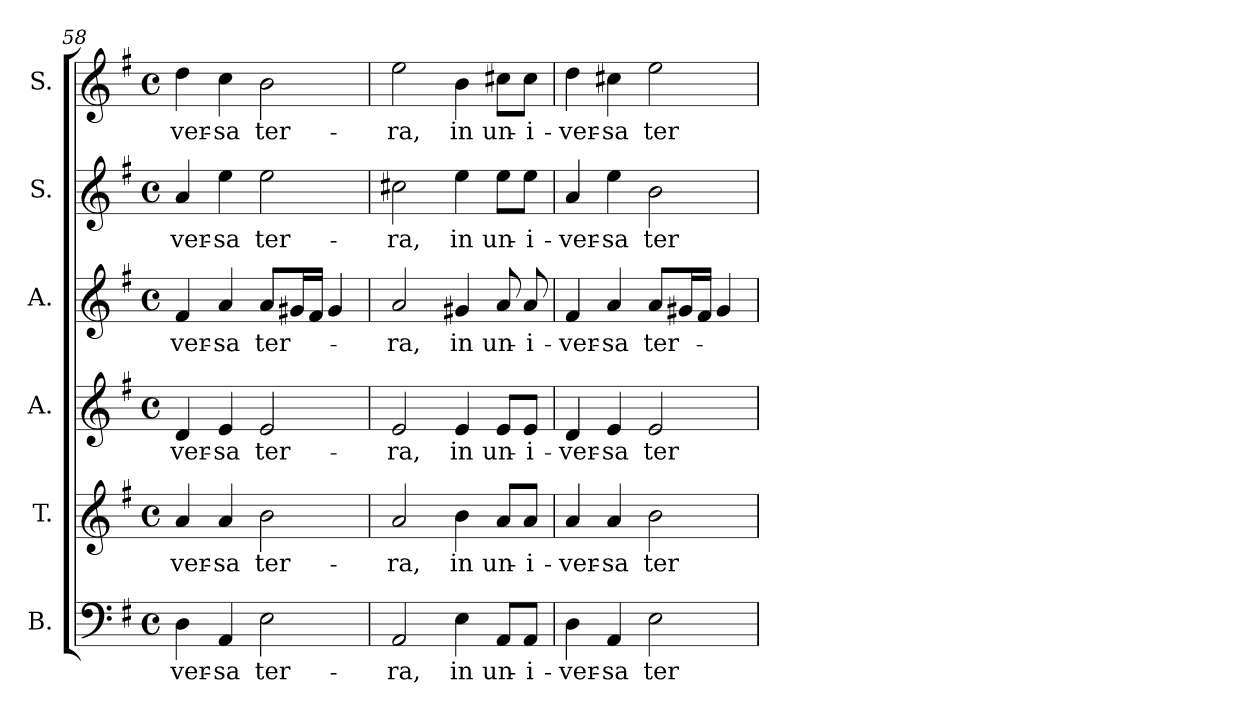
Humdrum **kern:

**kern	**text	**kern	**text	**kern	**text	**kern	**text	**kern	**text	**kern	**text
*part6	*part6	*part5	*part5	*part4	*part4	*part3	*part3	*part2	*part2	*part1	*part1
*staff6	*staff6	*staff5	*staff5	*staff4	*staff4	*staff3	*staff3	*staff2	*staff2	*staff1	*staff1
*I"B.	*	*I"T.	*	*I"A.	*	*I"A.	*	*I"S.	*	*I"S.	*
*I'B.	*	*I'T.	*	*I'A.	*	*I'A.	*	*I'S.	*	*I'S.	*
*clefF4	*	*clefG2	*	*clefG2	*	*clefG2	*	*clefG2	*	*clefG2	*
*	*	*ITrd7c12	*	*	*	*	*	*	*	*	*
*k[f#]	*	*k[f#]	*	*k[f#]	*	*k[f#]	*	*k[f#]	*	*k[f#]	*
*G:	*	*G:	*	*G:	*	*G:	*	*G:	*	*G:	*
*M4/4	*	*M4/4	*	*M4/4	*	*M4/4	*	*M4/4	*	*M4/4	*
*met(c)	*	*met(c)	*	*met(c)	*	*met(c)	*	*met(c)	*	*met(c)	*
=58	=58	=58	=58	=58	=58	=58	=58	=58	=58	=58	=58
!	!LO:LY:b:color=#000000	!	!	!	!	!	!	!	!	!	!
!	!	!	!LO:LY:b:color=#000000	!	!	!	!	!	!	!	!
!	!	!	!	!	!LO:LY:b:color=#000000	!	!	!	!	!	!
!	!	!	!	!	!	!	!LO:LY:b:color=#000000	!	!	!	!
!	!	!	!	!	!	!	!	!	!LO:LY:b:color=#000000	!	!
!	!	!	!	!	!	!	!	!	!	!	!LO:LY:b:color=#000000
4Di\	-ver-	4Ai/	-ver-	4di/	-ver-	4f#i/	-ver-	4ai/	-ver-	4ddi\	-ver-
!	!LO:LY:b:color=#000000	!	!	!	!	!	!	!	!	!	!
!	!	!	!LO:LY:b:color=#000000	!	!	!	!	!	!	!	!
!	!	!	!	!	!LO:LY:b:color=#000000	!	!	!	!	!	!
!	!	!	!	!	!	!	!LO:LY:b:color=#000000	!	!	!	!
!	!	!	!	!	!	!	!	!	!LO:LY:b:color=#000000	!	!
!	!	!	!	!	!	!	!	!	!	!	!LO:LY:b:color=#000000
4AAi/	-sa	4Ai/	-sa	4ei/	-sa	4ai/	-sa	4eei\	-sa	4cci\	-sa
!	!LO:LY:b:color=#000000	!	!	!	!	!	!	!	!	!	!
!	!	!	!LO:LY:b:color=#000000	!	!	!	!	!	!	!	!
!	!	!	!	!	!LO:LY:b:color=#000000	!	!	!	!	!	!
!	!	!	!	!	!	!	!LO:LY:b:color=#000000	!	!	!	!
!	!	!	!	!	!	!	!	!	!LO:LY:b:color=#000000	!	!
!	!	!	!	!	!	!	!	!	!	!	!LO:LY:b:color=#000000
2Ei\	ter-	2Bi\	ter-	2ei/	ter-	8ai/L	ter-	2eei\	ter-	2bi\	ter-
.	.	.	.	.	.	16g#Xi/L	.	.	.	.	.
.	.	.	.	.	.	16f#i/JJ	.	.	.	.	.
.	.	.	.	.	.	4g#i/	.	.	.	.	.
=59	=59	=59	=59	=59	=59	=59	=59	=59	=59	=59	=59
!	!LO:LY:b:color=#000000	!	!	!	!	!	!	!	!	!	!
!	!	!	!LO:LY:b:color=#000000	!	!	!	!	!	!	!	!
!	!	!	!	!	!LO:LY:b:color=#000000	!	!	!	!	!	!
!	!	!	!	!	!	!	!LO:LY:b:color=#000000	!	!	!	!
!	!	!	!	!	!	!	!	!	!LO:LY:b:color=#000000	!	!
!	!	!	!	!	!	!	!	!	!	!	!LO:LY:b:color=#000000
2AAi/	-ra,	2Ai/	-ra,	2ei/	-ra,	2ai/	-ra,	2cc#Xi\	-ra,	2eei\	-ra,
!	!LO:LY:b:color=#000000	!	!	!	!	!	!	!	!	!	!
!	!	!	!LO:LY:b:color=#000000	!	!	!	!	!	!	!	!
!	!	!	!	!	!LO:LY:b:color=#000000	!	!	!	!	!	!
!	!	!	!	!	!	!	!LO:LY:b:color=#000000	!	!	!	!
!	!	!	!	!	!	!	!	!	!LO:LY:b:color=#000000	!	!
!	!	!	!	!	!	!	!	!	!	!	!LO:LY:b:color=#000000
4Ei\	in	4Bi\	in	4ei/	in	4g#Xi/	in	4eei\	in	4bi\	in
!	!LO:LY:b:color=#000000	!	!	!	!	!	!	!	!	!	!
!	!	!	!LO:LY:b:color=#000000	!	!	!	!	!	!	!	!
!	!	!	!	!	!LO:LY:b:color=#000000	!	!	!	!	!	!
!	!	!	!	!	!	!	!LO:LY:b:color=#000000	!	!	!	!
!	!	!	!	!	!	!	!	!	!LO:LY:b:color=#000000	!	!
!	!	!	!	!	!	!	!	!	!	!	!LO:LY:b:color=#000000
8AAi/L	un-	8Ai/L	un-	8ei/L	un-	8ai/	un-	8eei\L	un-	8cc#Xi\L	un-
!	!LO:LY:b:color=#000000	!	!	!	!	!	!	!	!	!	!
!	!	!	!LO:LY:b:color=#000000	!	!	!	!	!	!	!	!
!	!	!	!	!	!LO:LY:b:color=#000000	!	!	!	!	!	!
!	!	!	!	!	!	!	!LO:LY:b:color=#000000	!	!	!	!
!	!	!	!	!	!	!	!	!	!LO:LY:b:color=#000000	!	!
!	!	!	!	!	!	!	!	!	!	!	!LO:LY:b:color=#000000
8AAi/J	-i-	8Ai/J	-i-	8ei/J	-i-	8ai/	-i-	8eei\J	-i-	8cc#i\J	-i-
=60	=60	=60	=60	=60	=60	=60	=60	=60	=60	=60	=60
!	!LO:LY:b:color=#000000	!	!	!	!	!	!	!	!	!	!
!	!	!	!LO:LY:b:color=#000000	!	!	!	!	!	!	!	!
!	!	!	!	!	!LO:LY:b:color=#000000	!	!	!	!	!	!
!	!	!	!	!	!	!	!LO:LY:b:color=#000000	!	!	!	!
!	!	!	!	!	!	!	!	!	!LO:LY:b:color=#000000	!	!
!	!	!	!	!	!	!	!	!	!	!	!LO:LY:b:color=#000000
4Di\	-ver-	4Ai/	-ver-	4di/	-ver-	4f#i/	-ver-	4ai/	-ver-	4ddi\	-ver-
!	!LO:LY:b:color=#000000	!	!	!	!	!	!	!	!	!	!
!	!	!	!LO:LY:b:color=#000000	!	!	!	!	!	!	!	!
!	!	!	!	!	!LO:LY:b:color=#000000	!	!	!	!	!	!
!	!	!	!	!	!	!	!LO:LY:b:color=#000000	!	!	!	!
!	!	!	!	!	!	!	!	!	!LO:LY:b:color=#000000	!	!
!	!	!	!	!	!	!	!	!	!	!	!LO:LY:b:color=#000000
4AAi/	-sa	4Ai/	-sa	4ei/	-sa	4ai/	-sa	4eei\	-sa	4cc#Xi\	-sa
!	!LO:LY:b:color=#000000	!	!	!	!	!	!	!	!	!	!
!	!	!	!LO:LY:b:color=#000000	!	!	!	!	!	!	!	!
!	!	!	!	!	!LO:LY:b:color=#000000	!	!	!	!	!	!
!	!	!	!	!	!	!	!LO:LY:b:color=#000000	!	!	!	!
!	!	!	!	!	!	!	!	!	!LO:LY:b:color=#000000	!	!
!	!	!	!	!	!	!	!	!	!	!	!LO:LY:b:color=#000000
2Ei\	ter-	2Bi\	ter-	2ei/	ter-	8ai/L	ter-	2bi\	ter-	2eei\	ter-
.	.	.	.	.	.	16g#Xi/L	.	.	.	.	.
.	.	.	.	.	.	16f#i/JJ	.	.	.	.	.
.	.	.	.	.	.	4g#i/	.	.	.	.	.
=	=	=	=	=	=	=	=	=	=	=	=
*-	*-	*-	*-	*-	*-	*-	*-	*-	*-	*-	*-
